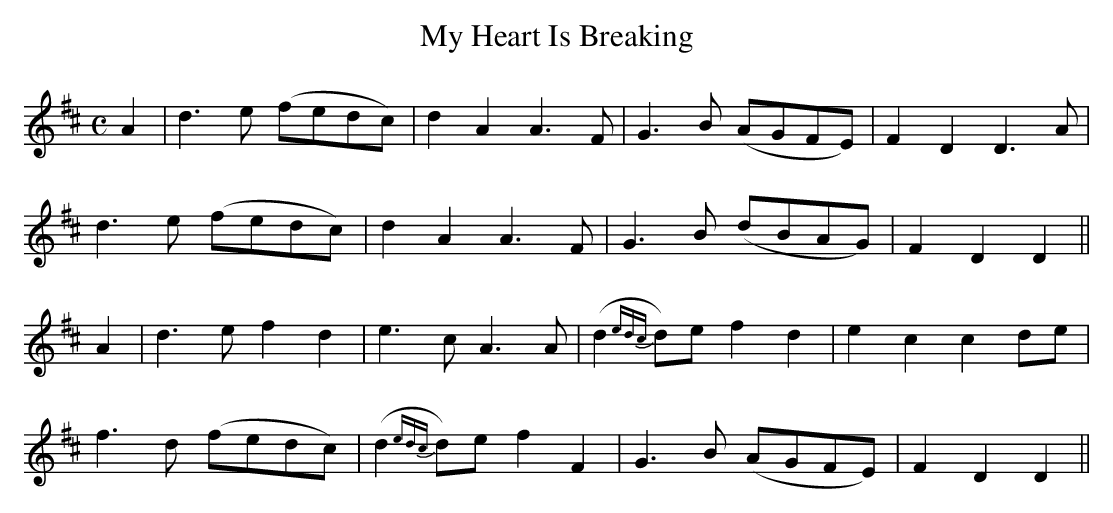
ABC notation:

X:1
T: My Heart Is Breaking
M: C
L: 1/8
K: D
A2 | d3 e (fedc) | d2 A2 A3 F | G3 B (AGFE) | F2 D2 D3 A |
d3 e (fedc) | d2 A2 A3 F | G3 B (dBAG) | F2 D2 D2 ||
A2 | d3 e f2 d2 | e3 c A3 A | (d2 {edc}d)e f2 d2 | e2 c2 c2 de |
f3 d (fedc) | (d2 {edc}d)e f2 F2 | G3 B (AGFE) | F2 D2 D2 ||
